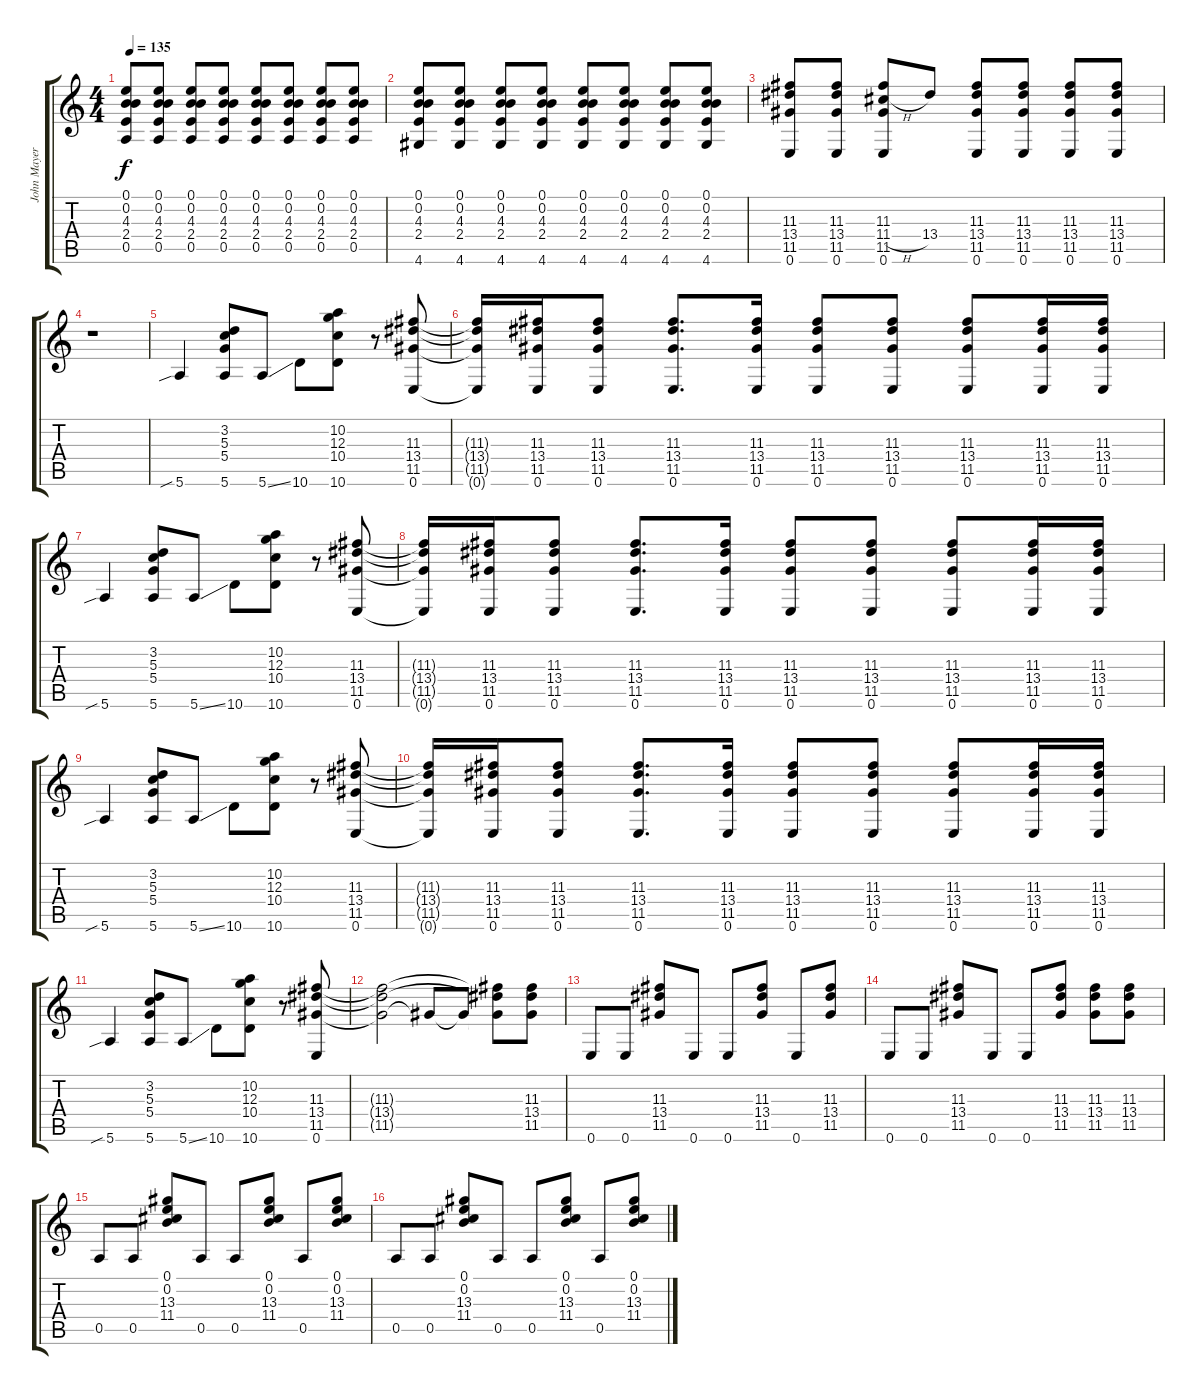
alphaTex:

\track ("John Mayer" "John Mayer") {instrument acousticguitarsteel}
\staff {score tabs}
\tuning (E4 B3 G3 D3 A2 E2) {hide}
\ts (4 4)
\tempo 135
\clef g2
\ks c
(0.1 0.2 4.3 2.4 0.5).8{dy f} (0.1 0.2 4.3 2.4 0.5).8 (0.1 0.2 4.3 2.4 0.5).8 (0.1 0.2 4.3 2.4 0.5).8 (0.1 0.2 4.3 2.4 0.5).8 (0.1 0.2 4.3 2.4 0.5).8 (0.1 0.2 4.3 2.4 0.5).8 (0.1 0.2 4.3 2.4 0.5).8 |
(0.1 0.2 4.3 2.4 4.6).8 (0.1 0.2 4.3 2.4 4.6).8 (0.1 0.2 4.3 2.4 4.6).8 (0.1 0.2 4.3 2.4 4.6).8 (0.1 0.2 4.3 2.4 4.6).8 (0.1 0.2 4.3 2.4 4.6).8 (0.1 0.2 4.3 2.4 4.6).8 (0.1 0.2 4.3 2.4 4.6).8 |
(11.3 13.4 11.5 0.6).8 (11.3 13.4 11.5 0.6).8 (11.3 11.4{h} 11.5 0.6).8 13.4.8 (11.3 13.4 11.5 0.6).8 (11.3 13.4 11.5 0.6).8 (11.3 13.4 11.5 0.6).8 (11.3 13.4 11.5 0.6).8 |
r.1 |
5.6{sib}.4 (3.2 5.3 5.4 5.6).8 5.6{ss}.8 10.6.8 (10.2 12.3 10.4 10.6).8 r.8 (11.3 13.4 11.5 0.6).8 |
(11.3{t} 13.4{t} 11.5{t} 0.6{t}).16 (11.3 13.4 11.5 0.6).16 (11.3 13.4 11.5 0.6).8 (11.3 13.4 11.5 0.6).8{d} (11.3 13.4 11.5 0.6).16 (11.3 13.4 11.5 0.6).8 (11.3 13.4 11.5 0.6).8 (11.3 13.4 11.5 0.6).8 (11.3 13.4 11.5 0.6).16 (11.3 13.4 11.5 0.6).16 |
5.6{sib}.4 (3.2 5.3 5.4 5.6).8 5.6{ss}.8 10.6.8 (10.2 12.3 10.4 10.6).8 r.8 (11.3 13.4 11.5 0.6).8 |
(11.3{t} 13.4{t} 11.5{t} 0.6{t}).16 (11.3 13.4 11.5 0.6).16 (11.3 13.4 11.5 0.6).8 (11.3 13.4 11.5 0.6).8{d} (11.3 13.4 11.5 0.6).16 (11.3 13.4 11.5 0.6).8 (11.3 13.4 11.5 0.6).8 (11.3 13.4 11.5 0.6).8 (11.3 13.4 11.5 0.6).16 (11.3 13.4 11.5 0.6).16 |
5.6{sib}.4 (3.2 5.3 5.4 5.6).8 5.6{ss}.8 10.6.8 (10.2 12.3 10.4 10.6).8 r.8 (11.3 13.4 11.5 0.6).8 |
(11.3{t} 13.4{t} 11.5{t} 0.6{t}).16 (11.3 13.4 11.5 0.6).16 (11.3 13.4 11.5 0.6).8 (11.3 13.4 11.5 0.6).8{d} (11.3 13.4 11.5 0.6).16 (11.3 13.4 11.5 0.6).8 (11.3 13.4 11.5 0.6).8 (11.3 13.4 11.5 0.6).8 (11.3 13.4 11.5 0.6).16 (11.3 13.4 11.5 0.6).16 |
5.6{sib}.4 (3.2 5.3 5.4 5.6).8 5.6{ss}.8 10.6.8 (10.2 12.3 10.4 10.6).8 r.8 (11.3 13.4 11.5 0.6).8 |
(11.3{t} 13.4{t} 11.5{t}).2 11.5{t}.8 11.5{t}.8 (11.3{t} 13.4{t} 11.5{t}).8 (11.3 13.4 11.5).8 |
0.6.8 0.6.8 (11.3 13.4 11.5).8 0.6.8 0.6.8 (11.3 13.4 11.5).8 0.6.8 (11.3 13.4 11.5).8 |
0.6.8 0.6.8 (11.3 13.4 11.5).8 0.6.8 0.6.8 (11.3 13.4 11.5).8 (11.3 13.4 11.5).8 (11.3 13.4 11.5).8 |
0.5.8 0.5.8 (0.1 0.2 13.3 11.4).8 0.5.8 0.5.8 (0.1 0.2 13.3 11.4).8 0.5.8 (0.1 0.2 13.3 11.4).8 |
0.5.8 0.5.8 (0.1 0.2 13.3 11.4).8 0.5.8 0.5.8 (0.1 0.2 13.3 11.4).8 0.5.8 (0.1 0.2 13.3 11.4).8
